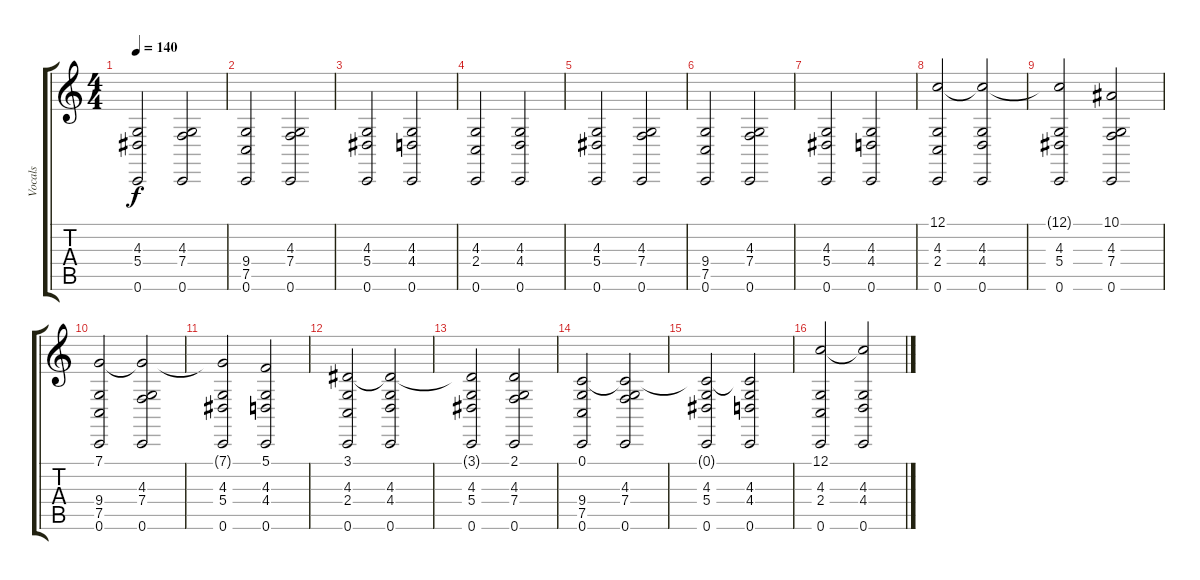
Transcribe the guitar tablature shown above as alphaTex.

\track ("Vocals" "Vocals") {instrument choiraahs}
\staff {score tabs}
\tuning (C4 G3 Eb3 Bb2 F2 C2) {hide}
\ts (4 4)
\tempo 140
\clef g2
\ks c
(4.3 5.4 0.6).2{dy f} (4.3 7.4 0.6).2 |
(9.4 7.5 0.6).2 (4.3 7.4 0.6).2 |
(4.3 5.4 0.6).2 (4.3 4.4 0.6).2 |
(4.3 2.4 0.6).2 (4.3 4.4 0.6).2 |
(4.3 5.4 0.6).2 (4.3 7.4 0.6).2 |
(9.4 7.5 0.6).2 (4.3 7.4 0.6).2 |
(4.3 5.4 0.6).2 (4.3 4.4 0.6).2 |
(12.1 4.3 2.4 0.6).2 (12.1{t} 4.3 4.4 0.6).2 |
(12.1{t} 4.3 5.4 0.6).2 (10.1 4.3 7.4 0.6).2 |
(7.1 9.4 7.5 0.6).2 (7.1{t} 4.3 7.4 0.6).2 |
(7.1{t} 4.3 5.4 0.6).2 (5.1 4.3 4.4 0.6).2 |
(3.1 4.3 2.4 0.6).2 (3.1{t} 4.3 4.4 0.6).2 |
(3.1{t} 4.3 5.4 0.6).2 (2.1 4.3 7.4 0.6).2 |
(0.1 9.4 7.5 0.6).2 (0.1{t} 4.3 7.4 0.6).2 |
(0.1{t} 4.3 5.4 0.6).2 (0.1{t} 4.3 4.4 0.6).2 |
(12.1 4.3 2.4 0.6).2 (12.1{t} 4.3 4.4 0.6).2
